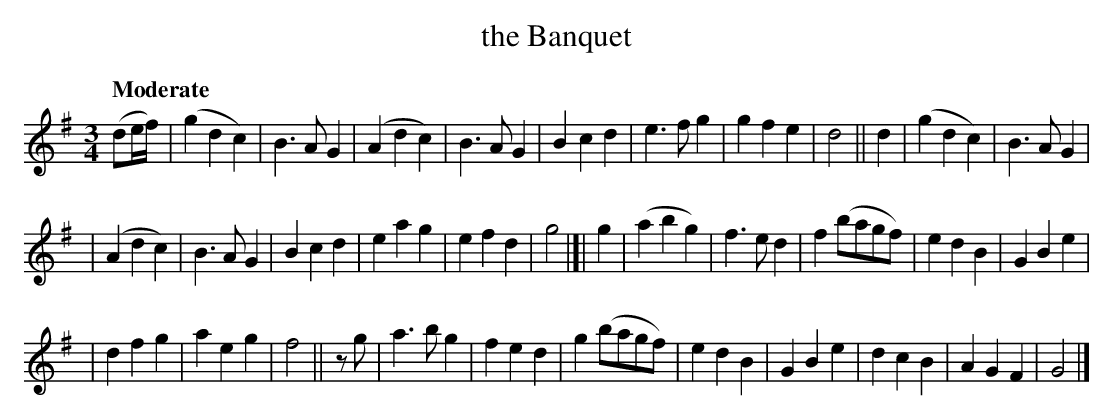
X:1
T: the Banquet
Q: "Moderate"
M: 3/4
L: 1/8
K: G
(de/f/) \
| (g2d2c2) | B3 A G2 | (A2d2c2) | B3 A G2 \
| B2 c2 d2 | e3 f g2 | g2 f2 e2 | d4 || d2 \
| (g2 d2 c2) | B3 A G2 |
| (A2 d2 c2) | B3 A G2 \
| B2 c2 d2 | e2 a2 g2 | e2 f2 d2 | g4 |]| g2 \
| (a2 b2 g2) | f3 e d2 | f2 (bagf) | e2 d2 B2 \
| G2 B2 e2 |
| d2 f2 g2 | a2 e2 g2 | f4 || zg \
| a3 b g2 | f2 e2 d2 | g2 (bagf) | e2 d2 B2 \
| G2 B2 e2 | d2 c2 B2 | A2 G2 F2 | G4 |]
